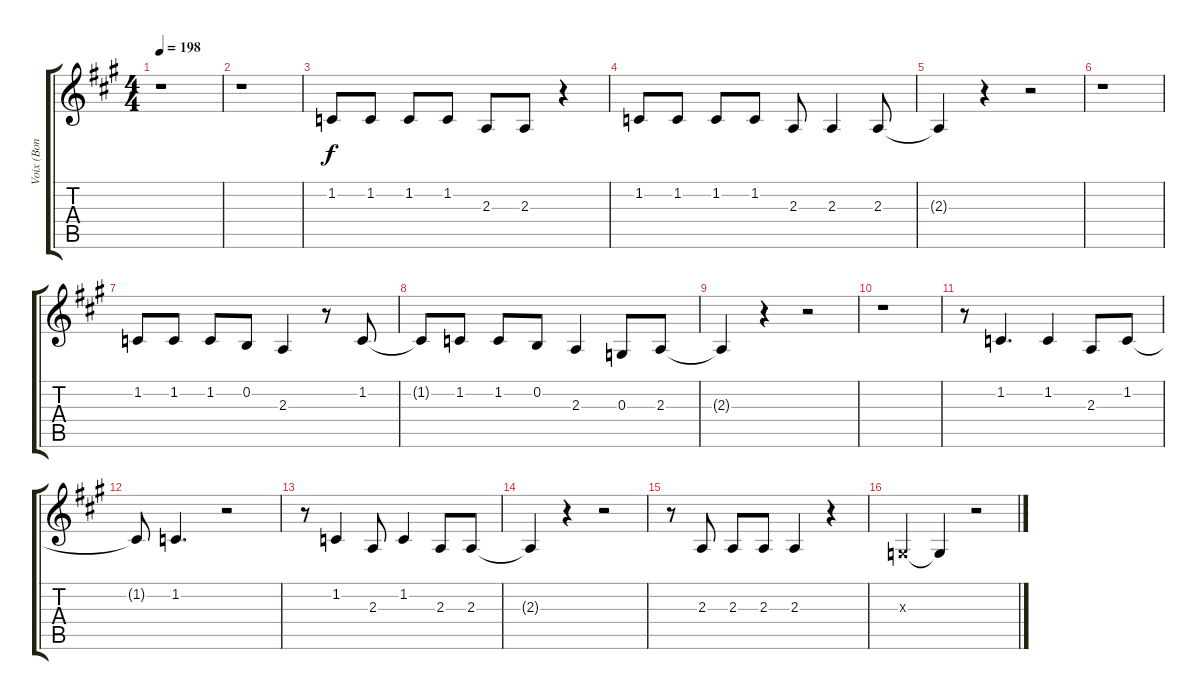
\track ("Voix (Bon Scott)" "Voix (Bon ") {instrument bassoon}
\staff {score tabs}
\tuning (E4 B3 G3 D3 A2 E2) {hide}
\ts (4 4)
\tempo 198
\clef g2
\ks a
r.1{dy f} |
r.1 |
1.2.8 1.2.8 1.2.8 1.2.8 2.3.8 2.3.8 r.4 |
1.2.8 1.2.8 1.2.8 1.2.8 2.3.8 2.3.4 2.3.8 |
2.3{t}.4 r.4 r.2 |
r.1 |
1.2.8 1.2.8 1.2.8 0.2.8 2.3.4 r.8 1.2.8 |
1.2{t}.8 1.2.8 1.2.8 0.2.8 2.3.4 0.3.8 2.3.8 |
2.3{t}.4 r.4 r.2 |
r.1 |
r.8 1.2.4{d} 1.2.4 2.3.8 1.2.8 |
1.2{t}.8 1.2.4{d} r.2 |
r.8 1.2.4 2.3.8 1.2.4 2.3.8 2.3.8 |
2.3{t}.4 r.4 r.2 |
r.8 2.3.8 2.3.8 2.3.8 2.3.4 r.4 |
0.3{x}.4 0.3{t}.4 r.2
